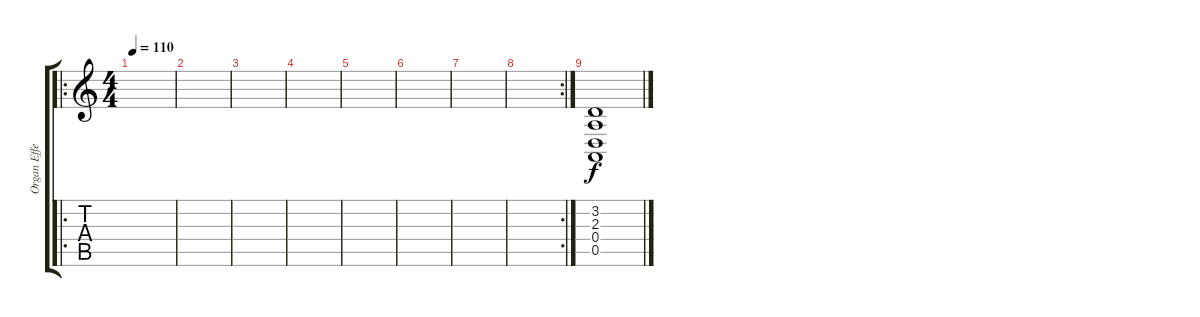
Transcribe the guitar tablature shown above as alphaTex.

\track ("Organ Effect" "Organ Effe") {instrument reedorgan}
\staff {score tabs}
\tuning (E4 B3 G3 D3 A2 D2) {hide}
\ro
\ts (4 4)
\tempo 110
\clef g2
\ks c
|
|
|
|
|
|
|
\rc 2
|
(3.2 2.3 0.4 0.5).1
